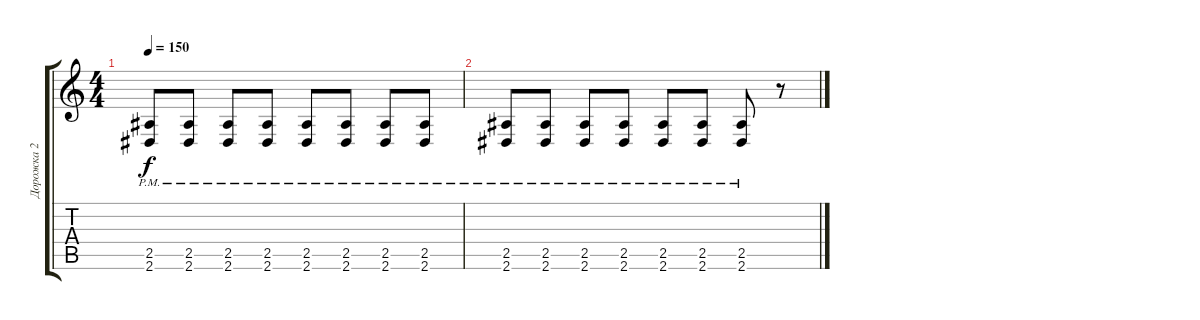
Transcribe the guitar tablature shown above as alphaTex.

\track ("Дорожка 2" "Дорожка 2") {instrument distortionguitar}
\staff {score tabs}
\tuning (Eb4 Bb3 Gb3 Db3 Ab2 Db2) {hide}
\ts (4 4)
\tempo 150
\clef g2
\ks c
(2.5{pm} 2.6{pm}).8{dy f} (2.5{pm} 2.6{pm}).8 (2.5{pm} 2.6{pm}).8 (2.5{pm} 2.6{pm}).8 (2.5{pm} 2.6{pm}).8 (2.5{pm} 2.6{pm}).8 (2.5{pm} 2.6{pm}).8 (2.5{pm} 2.6{pm}).8 |
(2.5{pm} 2.6{pm}).8 (2.5{pm} 2.6{pm}).8 (2.5{pm} 2.6{pm}).8 (2.5{pm} 2.6{pm}).8 (2.5{pm} 2.6{pm}).8 (2.5{pm} 2.6{pm}).8 (2.5{pm} 2.6{pm}).8 r.8
